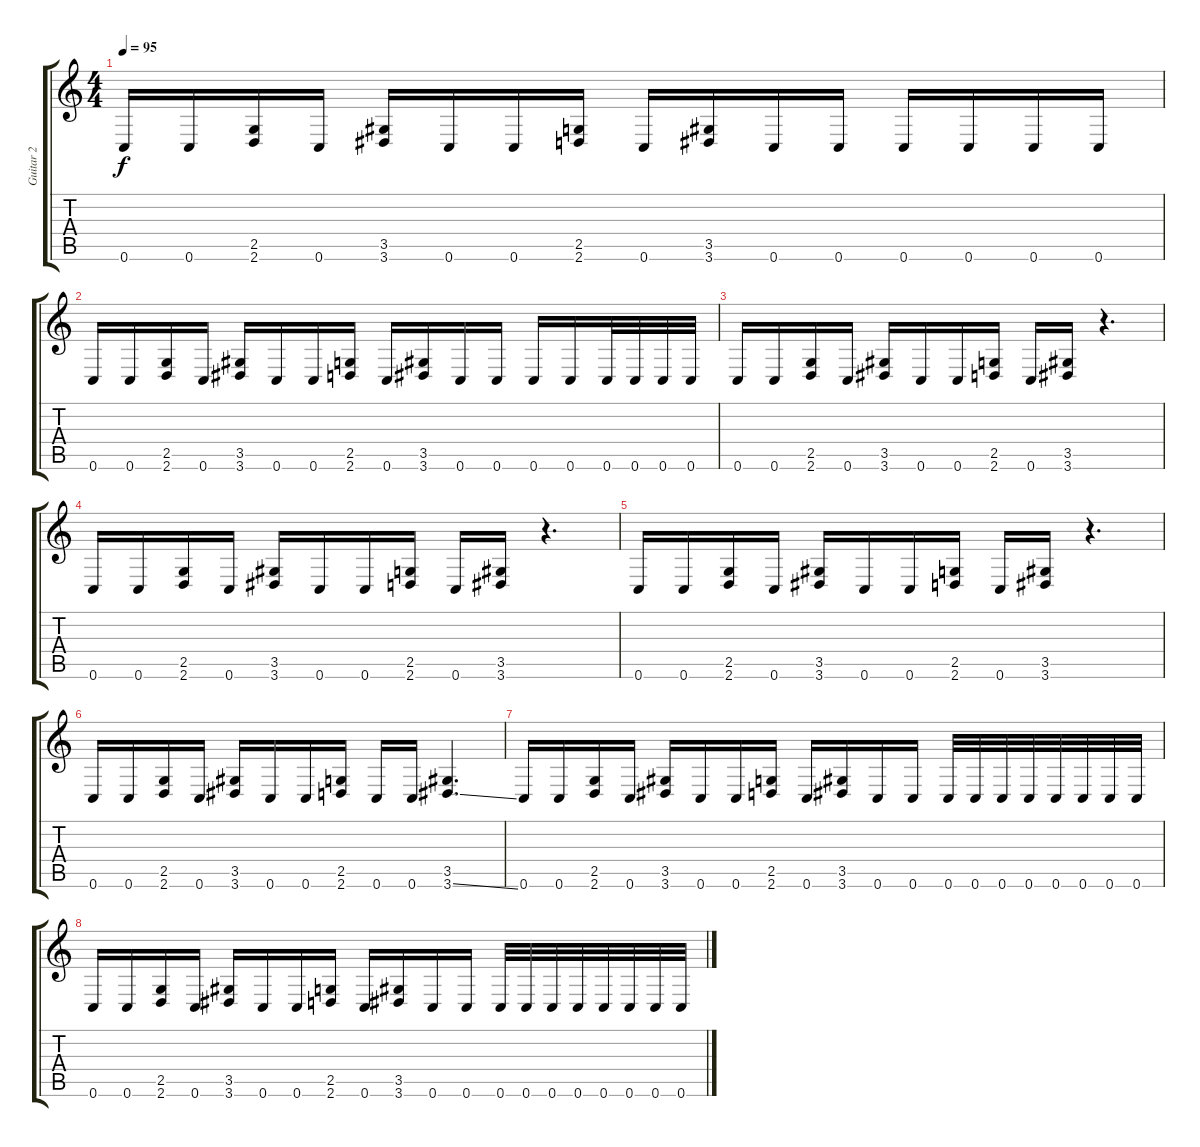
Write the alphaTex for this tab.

\track ("Guitar 2" "Guitar 2") {instrument overdrivenguitar}
\staff {score tabs}
\tuning (C4 G3 Eb3 Bb2 F2 C2) {hide}
\ts (4 4)
\tempo 95
\clef g2
\ks c
0.6.16{dy f} 0.6.16 (2.5 2.6).16 0.6.16 (3.5 3.6).16 0.6.16 0.6.16 (2.5 2.6).16 0.6.16 (3.5 3.6).16 0.6.16 0.6.16 0.6.16 0.6.16 0.6.16 0.6.16 |
0.6.16 0.6.16 (2.5 2.6).16 0.6.16 (3.5 3.6).16 0.6.16 0.6.16 (2.5 2.6).16 0.6.16 (3.5 3.6).16 0.6.16 0.6.16 0.6.16 0.6.16 0.6.32 0.6.32 0.6.32 0.6.32 |
0.6.16 0.6.16 (2.5 2.6).16 0.6.16 (3.5 3.6).16 0.6.16 0.6.16 (2.5 2.6).16 0.6.16 (3.5 3.6).16 r.4{d} |
0.6.16 0.6.16 (2.5 2.6).16 0.6.16 (3.5 3.6).16 0.6.16 0.6.16 (2.5 2.6).16 0.6.16 (3.5 3.6).16 r.4{d} |
0.6.16 0.6.16 (2.5 2.6).16 0.6.16 (3.5 3.6).16 0.6.16 0.6.16 (2.5 2.6).16 0.6.16 (3.5 3.6).16 r.4{d} |
0.6.16 0.6.16 (2.5 2.6).16 0.6.16 (3.5 3.6).16 0.6.16 0.6.16 (2.5 2.6).16 0.6.16 0.6.16 (3.5 3.6{ss}).4{d} |
0.6.16 0.6.16 (2.5 2.6).16 0.6.16 (3.5 3.6).16 0.6.16 0.6.16 (2.5 2.6).16 0.6.16 (3.5 3.6).16 0.6.16 0.6.16 0.6.32 0.6.32 0.6.32 0.6.32 0.6.32 0.6.32 0.6.32 0.6.32 |
0.6.16 0.6.16 (2.5 2.6).16 0.6.16 (3.5 3.6).16 0.6.16 0.6.16 (2.5 2.6).16 0.6.16 (3.5 3.6).16 0.6.16 0.6.16 0.6.32 0.6.32 0.6.32 0.6.32 0.6.32 0.6.32 0.6.32 0.6.32
